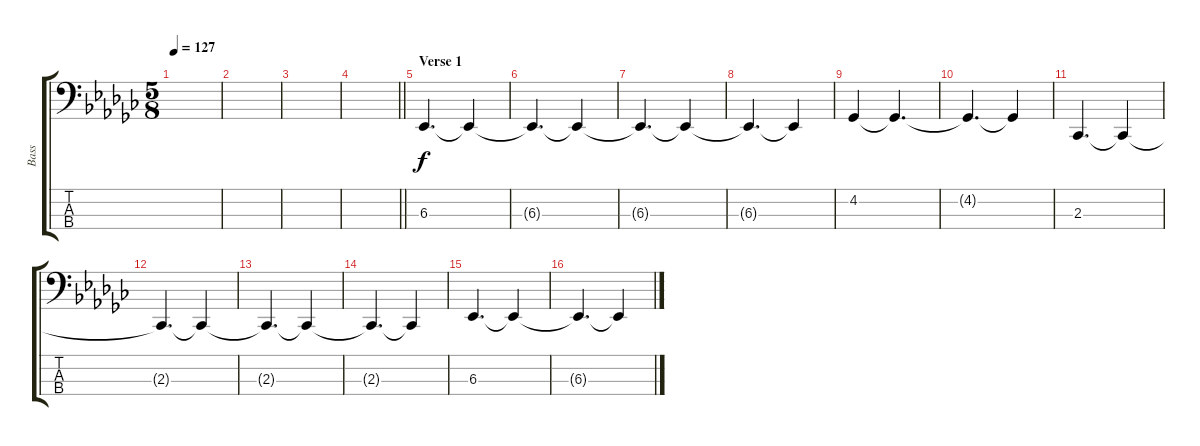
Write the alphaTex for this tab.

\track ("Bass" "Bass") {instrument lead2sawtooth}
\staff {score tabs}
\tuning (G2 D2 A1 E1) {hide}
\ts (5 8)
\tempo 127
\clef f4
\ks ebminor
|
|
|
\barLineRight lightlight
|
\section ("" "Verse 1")
6.3.4{d} 6.3{t}.4 |
6.3{t}.4{d} 6.3{t}.4 |
6.3{t}.4{d} 6.3{t}.4 |
6.3{t}.4{d} 6.3{t}.4 |
4.2.4 4.2{t}.4{d} |
4.2{t}.4{d} 4.2{t}.4 |
2.3.4{d} 2.3{t}.4 |
2.3{t}.4{d} 2.3{t}.4 |
2.3{t}.4{d} 2.3{t}.4 |
2.3{t}.4{d} 2.3{t}.4 |
6.3.4{d} 6.3{t}.4 |
6.3{t}.4{d} 6.3{t}.4
